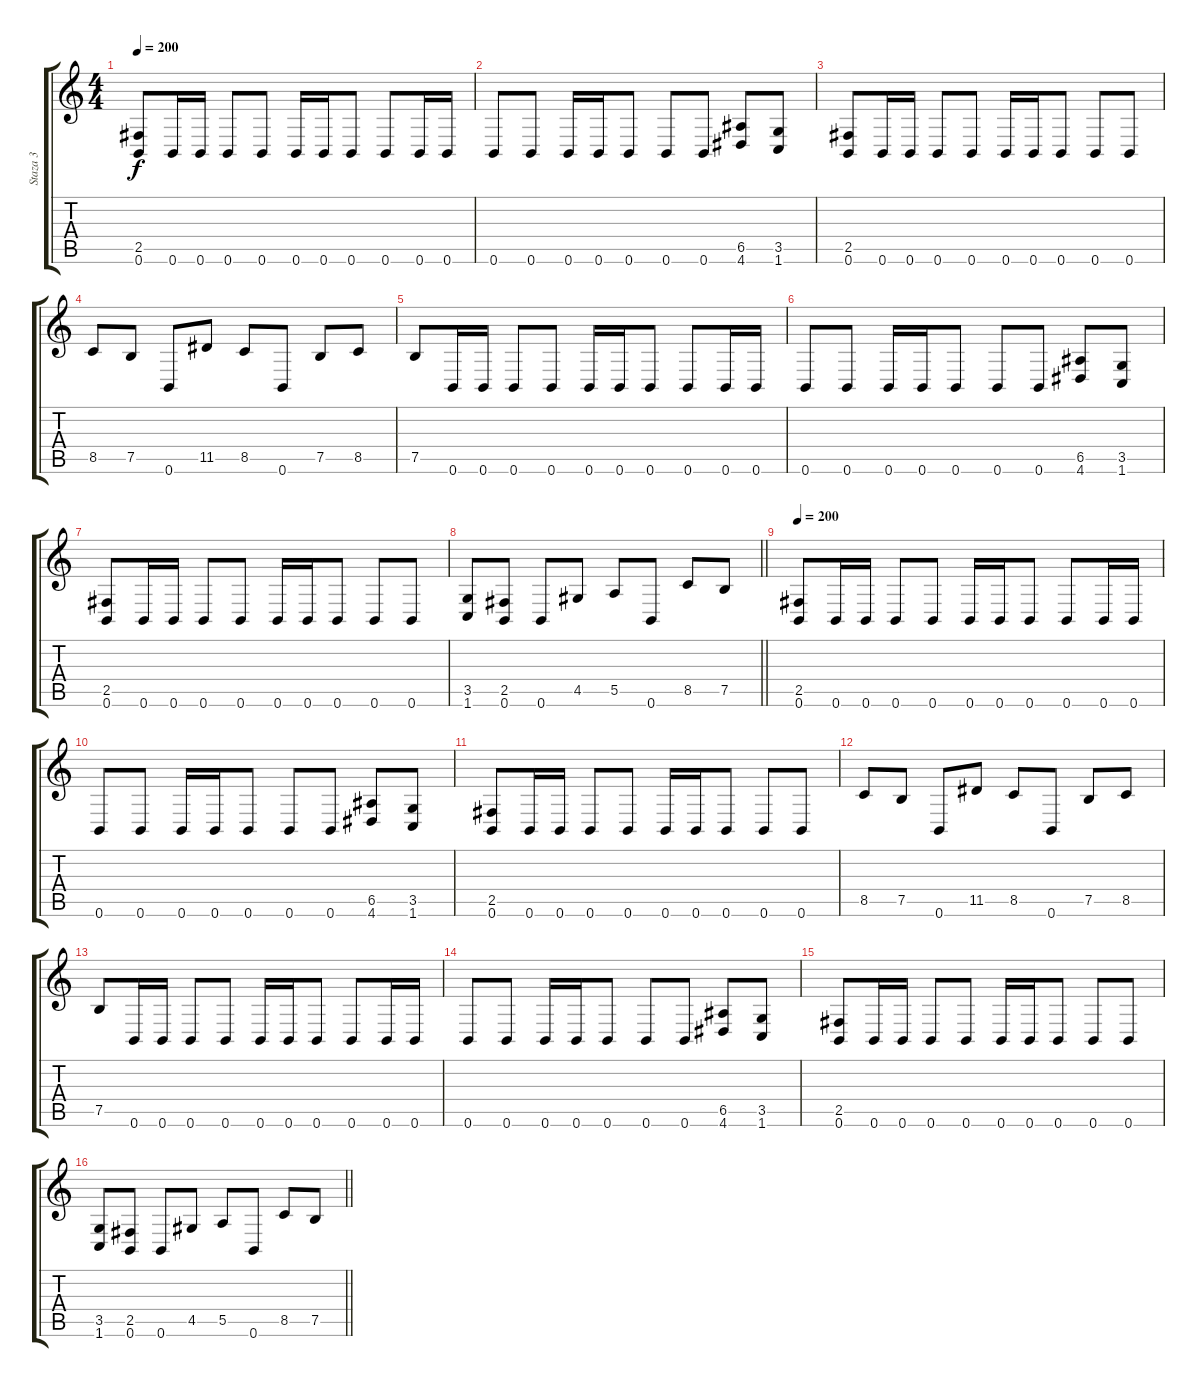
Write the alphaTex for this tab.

\track ("Staza 3" "Staza 3") {instrument overdrivenguitar}
\staff {score tabs}
\tuning (B3 Gb3 D3 A2 E2 B1) {hide}
\ts (4 4)
\section ("" "")
\tempo 200
\clef g2
\ks c
(2.5 0.6).8{dy f} 0.6.16 0.6.16 0.6.8 0.6.8 0.6.16 0.6.16 0.6.8 0.6.8 0.6.16 0.6.16 |
0.6.8 0.6.8 0.6.16 0.6.16 0.6.8 0.6.8 0.6.8 (6.5 4.6).8 (3.5 1.6).8 |
(2.5 0.6).8 0.6.16 0.6.16 0.6.8 0.6.8 0.6.16 0.6.16 0.6.8 0.6.8 0.6.8 |
8.5.8 7.5.8 0.6.8 11.5.8 8.5.8 0.6.8 7.5.8 8.5.8 |
7.5.8 0.6.16 0.6.16 0.6.8 0.6.8 0.6.16 0.6.16 0.6.8 0.6.8 0.6.16 0.6.16 |
0.6.8 0.6.8 0.6.16 0.6.16 0.6.8 0.6.8 0.6.8 (6.5 4.6).8 (3.5 1.6).8 |
(2.5 0.6).8 0.6.16 0.6.16 0.6.8 0.6.8 0.6.16 0.6.16 0.6.8 0.6.8 0.6.8 |
\barLineRight lightlight
(3.5 1.6).8 (2.5 0.6).8 0.6.8 4.5.8 5.5.8 0.6.8 8.5.8 7.5.8 |
\tempo 200
(2.5 0.6).8 0.6.16 0.6.16 0.6.8 0.6.8 0.6.16 0.6.16 0.6.8 0.6.8 0.6.16 0.6.16 |
0.6.8 0.6.8 0.6.16 0.6.16 0.6.8 0.6.8 0.6.8 (6.5 4.6).8 (3.5 1.6).8 |
(2.5 0.6).8 0.6.16 0.6.16 0.6.8 0.6.8 0.6.16 0.6.16 0.6.8 0.6.8 0.6.8 |
8.5.8 7.5.8 0.6.8 11.5.8 8.5.8 0.6.8 7.5.8 8.5.8 |
7.5.8 0.6.16 0.6.16 0.6.8 0.6.8 0.6.16 0.6.16 0.6.8 0.6.8 0.6.16 0.6.16 |
0.6.8 0.6.8 0.6.16 0.6.16 0.6.8 0.6.8 0.6.8 (6.5 4.6).8 (3.5 1.6).8 |
(2.5 0.6).8 0.6.16 0.6.16 0.6.8 0.6.8 0.6.16 0.6.16 0.6.8 0.6.8 0.6.8 |
\barLineRight lightlight
(3.5 1.6).8 (2.5 0.6).8 0.6.8 4.5.8 5.5.8 0.6.8 8.5.8 7.5.8
